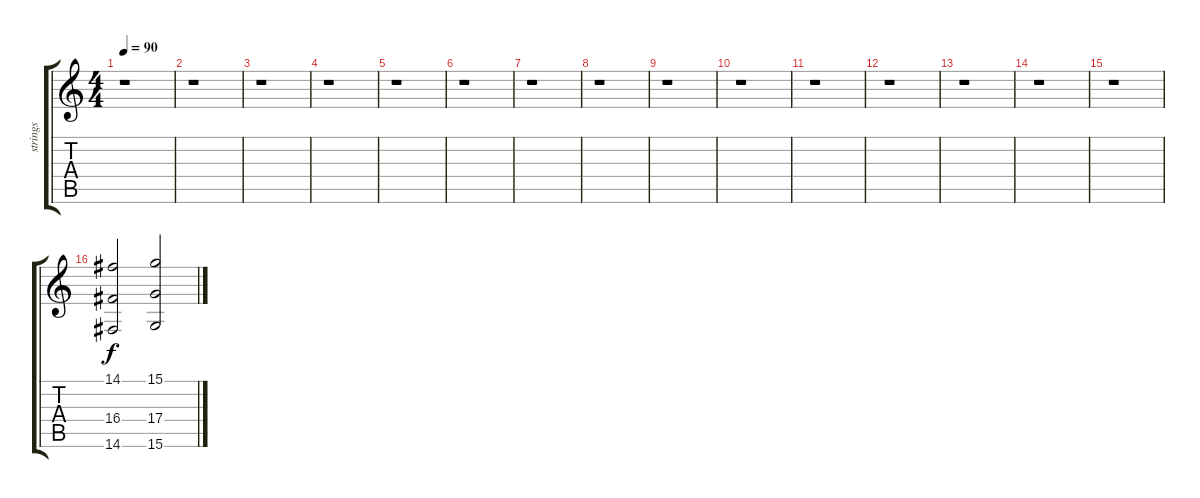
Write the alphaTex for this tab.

\track ("strings" "strings") {instrument stringensemble1}
\staff {score tabs}
\tuning (E4 B3 G3 D3 A2 E2) {hide}
\ts (4 4)
\tempo 90
\clef g2
\ks c
r.1{dy f} |
r.1 |
r.1 |
r.1 |
r.1 |
r.1 |
r.1 |
r.1 |
r.1 |
r.1 |
r.1 |
r.1 |
r.1 |
r.1 |
r.1 |
(14.1 16.4 14.6).2{volume 0} (15.1 17.4 15.6).2{volume 3}
